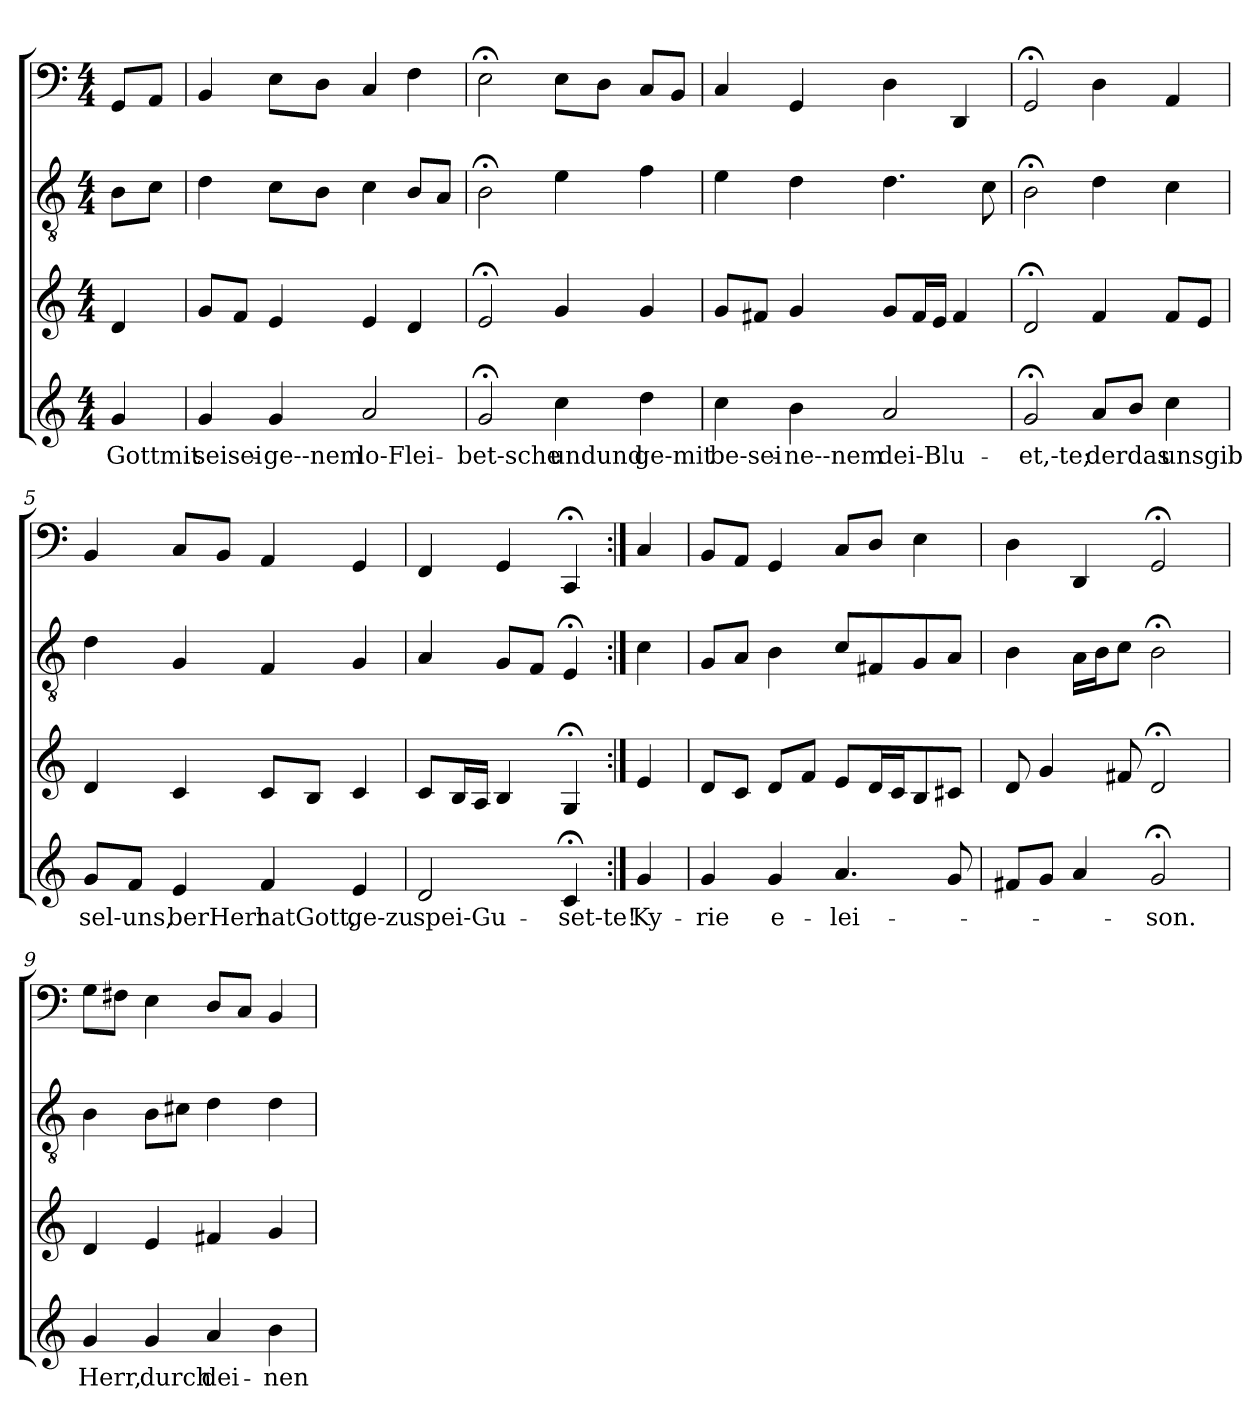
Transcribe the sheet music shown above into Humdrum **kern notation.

**kern	**text	**kern	**kern	**kern
*part4	*part4	*part3	*part2	*part1
*staff4	*staff4	*staff3	*staff2	*staff1
*clefG2	*	*clefG2	*clefGv2	*clefF4
*k[]	*	*k[]	*k[]	*k[]
*C:	*	*C:	*C:	*C:
*M4/4	*	*M4/4	*M4/4	*M4/4
=	=	=	=	=
4g	Gottmit	4d	8BL	8GGL
.	.	.	8cJ	8AAJ
=1	=1	=1	=1	=1
4g	seisei-	8gL	4d	4BB
.	.	8fJ	.	.
4g	ge--nem	4e	8cL	8EL
.	.	.	8BJ	8DJ
2a	-lo-Flei-	4e	4c	4C
.	.	4d	8BL	4F
.	.	.	8AJ	.
=2	=2	=2	=2	=2
2g;<	-bet-sche	2e;<	2B;<	2E;<
4cc	undund	4g	4e	8EL
.	.	.	.	8DJ
4dd	ge-mit	4g	4f	8CL
.	.	.	.	8BBJ
=3	=3	=3	=3	=3
4cc	-be-sei-	8gL	4e	4C
.	.	8f#XJ	.	.
4b	-ne--nem	4g	4d	4GG
2a	-dei-Blu-	8gL	4.d	4D
.	.	16f#L	.	.
.	.	16eJJ	.	.
.	.	4f#	.	4DD
.	.	.	8c	.
=4	=4	=4	=4	=4
2g;<	-et,-te;	2d;<	2B;<	2GG;<
8aL	derdas	4f	4d	4D
8bJ	.	.	.	.
4cc	unsgib	8fL	4c	4AA
.	.	8eJ	.	.
=5	=5	=5	=5	=5
8gL	sel-uns,	4d	4d	4BB
8fJ	.	.	.	.
4e	-berHerr	4c	4G	8CL
.	.	.	.	8BBJ
4f	hatGott,	8cL	4F	4AA
.	.	8BJ	.	.
4e	ge-zu	4c	4G	4GG
=6	=6	=6	=6	=6
2d	-spei-Gu-	8cL	4A	4FF
.	.	16BL	.	.
.	.	16AJJ	.	.
.	.	4B	8GL	4GG
.	.	.	8FJ	.
4c;<	-set-te!	4G;<	4E;<	4CC;<
=:|!	=:|!	=:|!	=:|!	=:|!
4g	Ky-	4e	4c	4C
=7	=7	=7	=7	=7
4g	-rie	8dL	8GL	8BBL
.	.	8cJ	8AJ	8AAJ
4g	e-	8dL	4B	4GG
.	.	8fJ	.	.
4.a	-lei-	8eL	8cL	8CL
.	.	16dL	8F#X	8DJ
.	.	16cJ	.	.
.	.	8B	8G	4E
8g	.	8c#XJ	8AJ	.
=8	=8	=8	=8	=8
8f#XL	.	8d	4B	4D
8gJ	.	4g	.	.
4a	.	.	16ALL	4DD
.	.	.	16BJ	.
.	.	8f#X	8cJ	.
2g;<	-son.	2d;<	2B;<	2GG;<
=9	=9	=9	=9	=9
4g	Herr,	4d	4B	8GL
.	.	.	.	8F#XJ
4g	durch	4e	8BL	4E
.	.	.	8c#XJ	.
4a	dei-	4f#X	4d	8DL
.	.	.	.	8CJ
4b	-nen	4g	4d	4BB
=	=	=	=	=
*-	*-	*-	*-	*-
